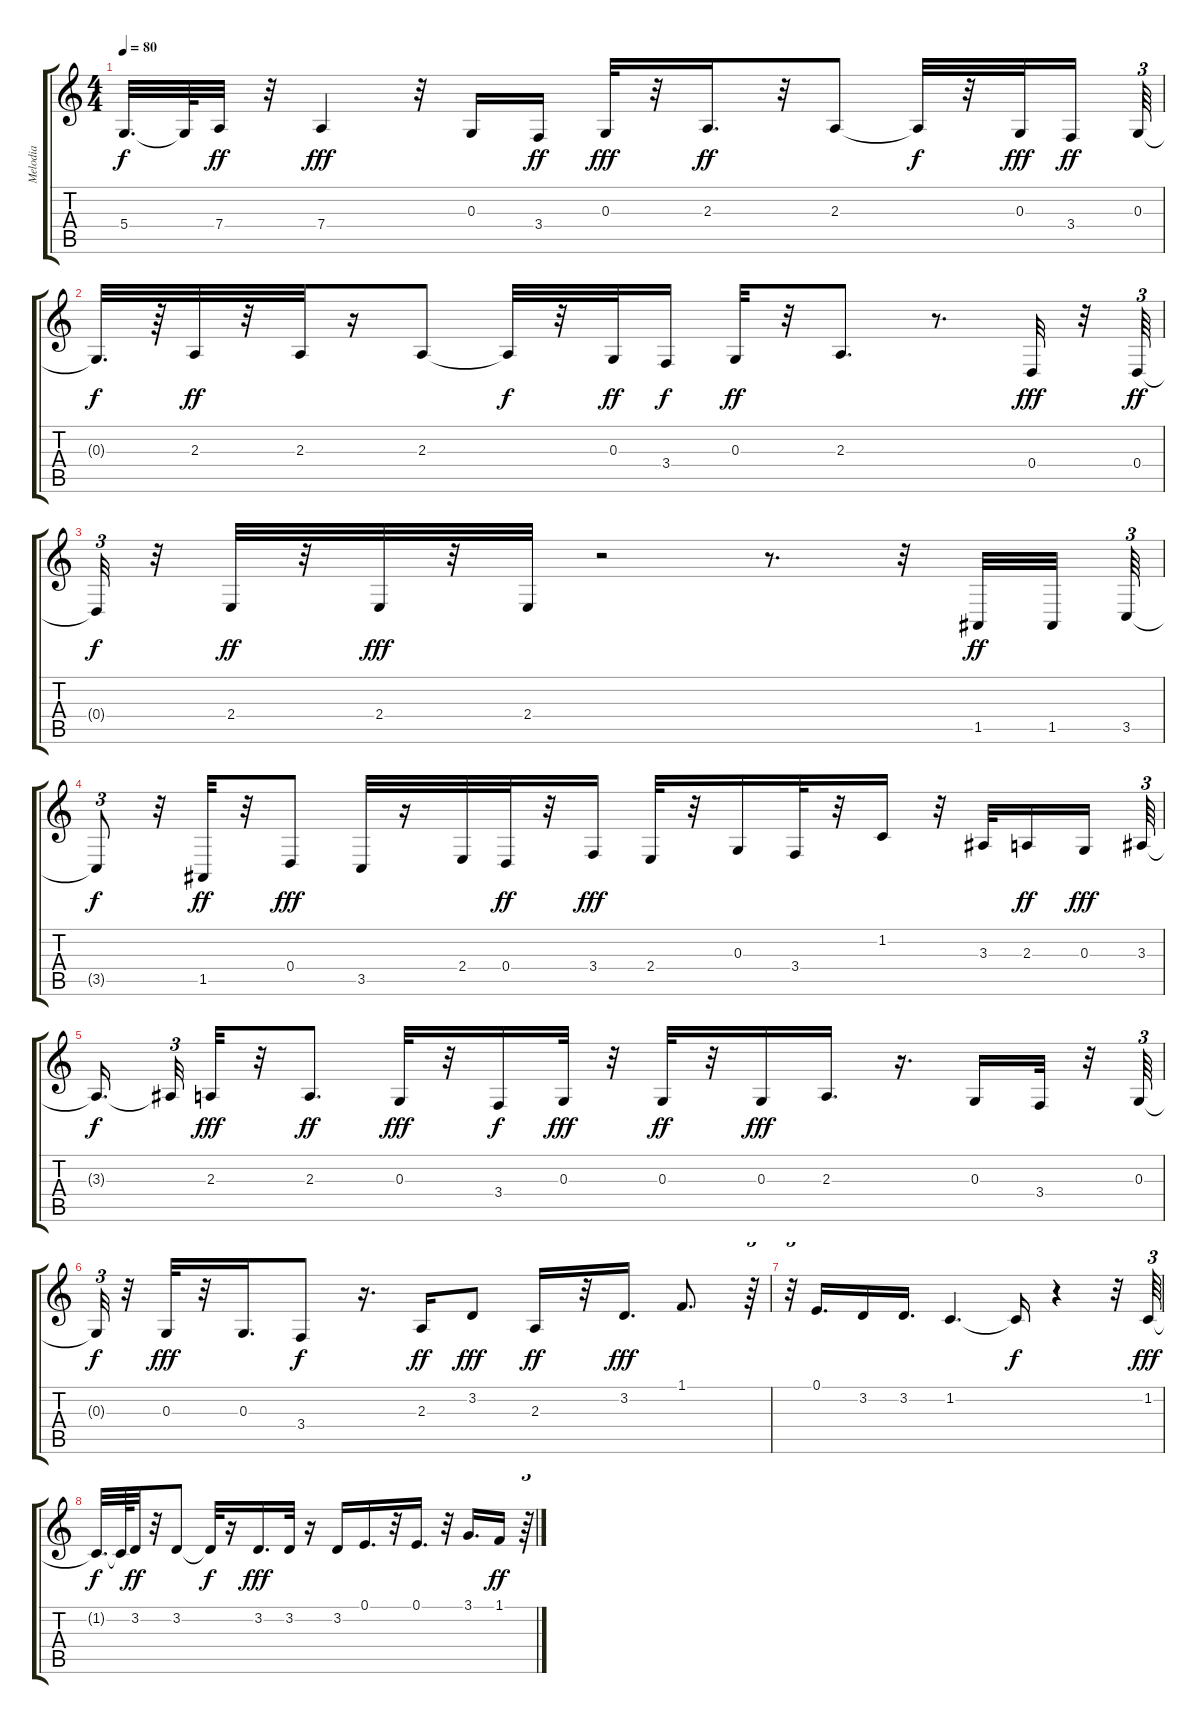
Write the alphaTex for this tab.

\track ("Melodia" "Melodia") {instrument voiceoohs}
\staff {score tabs}
\tuning (E4 B3 G3 D3 A2 E2) {hide}
\ts (4 4)
\tempo 80
\clef g2
\ks c
5.4{t}.32{d dy f} 5.4{t}.64 7.4.32{dy ff} r.32 7.4.4{dy fff} r.32 0.3.16 3.4.16{dy ff} 0.3.32{dy fff} r.32 2.3.16{d dy ff} r.32 2.3.8 2.3{t}.32{dy f} r.32 0.3.32{dy fff} 3.4.16{dy ff} 0.3.64{tu (3 2)} |
0.3{t}.32{d dy f} r.64 2.3.32{dy ff} r.32 2.3.32 r.16 2.3.8 2.3{t}.32{dy f} r.32 0.3.32{dy ff} 3.4.16{dy f} 0.3.32{dy ff} r.32 2.3.8{d} r.8{d} 0.4.32{dy fff} r.32 0.4.64{tu (3 2) dy ff} |
0.4{t}.32{tu (3 2) dy f} r.32 2.4.32{dy ff} r.32 2.4.32{dy fff} r.32 2.4.32 r.2 r.8{d} r.32 1.5.32{dy ff} 1.5.32{beam splitsecondary} 3.5.64{tu (3 2)} |
3.5{t}.8{tu (3 2) dy f} r.32 1.5.32{dy ff} r.32 0.4.8{dy fff} 3.5.32 r.16 2.4.32 0.4.32{dy ff} r.32 3.4.16{dy fff} 2.4.32 r.32 0.3.16 3.4.32 r.32 1.2.16 r.32 3.3.32 2.3.16{dy ff} 0.3.16{dy fff beam splitsecondary} 3.3.64{tu (3 2)} |
3.3{t}.16{d dy f beam splitsecondary} 3.3{t}.32{tu (3 2)} 2.3.32{dy fff} r.32 2.3.8{d dy ff} 0.3.32{dy fff} r.32 3.4.16{dy f} 0.3.32{dy fff} r.32 0.3.32{dy ff} r.32 0.3.16{dy fff} 2.3.16{d} r.16{d} 0.3.16 3.4.32 r.32 0.3.64{tu (3 2)} |
0.3{t}.32{tu (3 2) dy f} r.32 0.3.32{dy fff} r.32 0.3.16{d} 3.4.8{dy f} r.16{d} 2.3.16{dy ff} 3.2.8{dy fff} 2.3.16{dy ff} r.32 3.2.16{d dy fff} 1.1.8{d} r.64{tu (3 2)} |
r.32{tu (3 2)} 0.1.16{d} 3.2.16 3.2.16{d} 1.2.4{d} 1.2{t}.16{dy f} r.4 r.32 1.2.64{tu (3 2) dy fff} |
1.2{t}.32{d dy f} 1.2{t}.64 3.2.32{dy ff} r.32 3.2.8 3.2{t}.32{dy f} r.16 3.2.16{d dy fff} 3.2.32 r.16 3.2.16 0.1.16{d} r.32 0.1.16{d} r.32 3.1.16{d} 1.1.16{dy ff} r.64{tu (3 2)}
